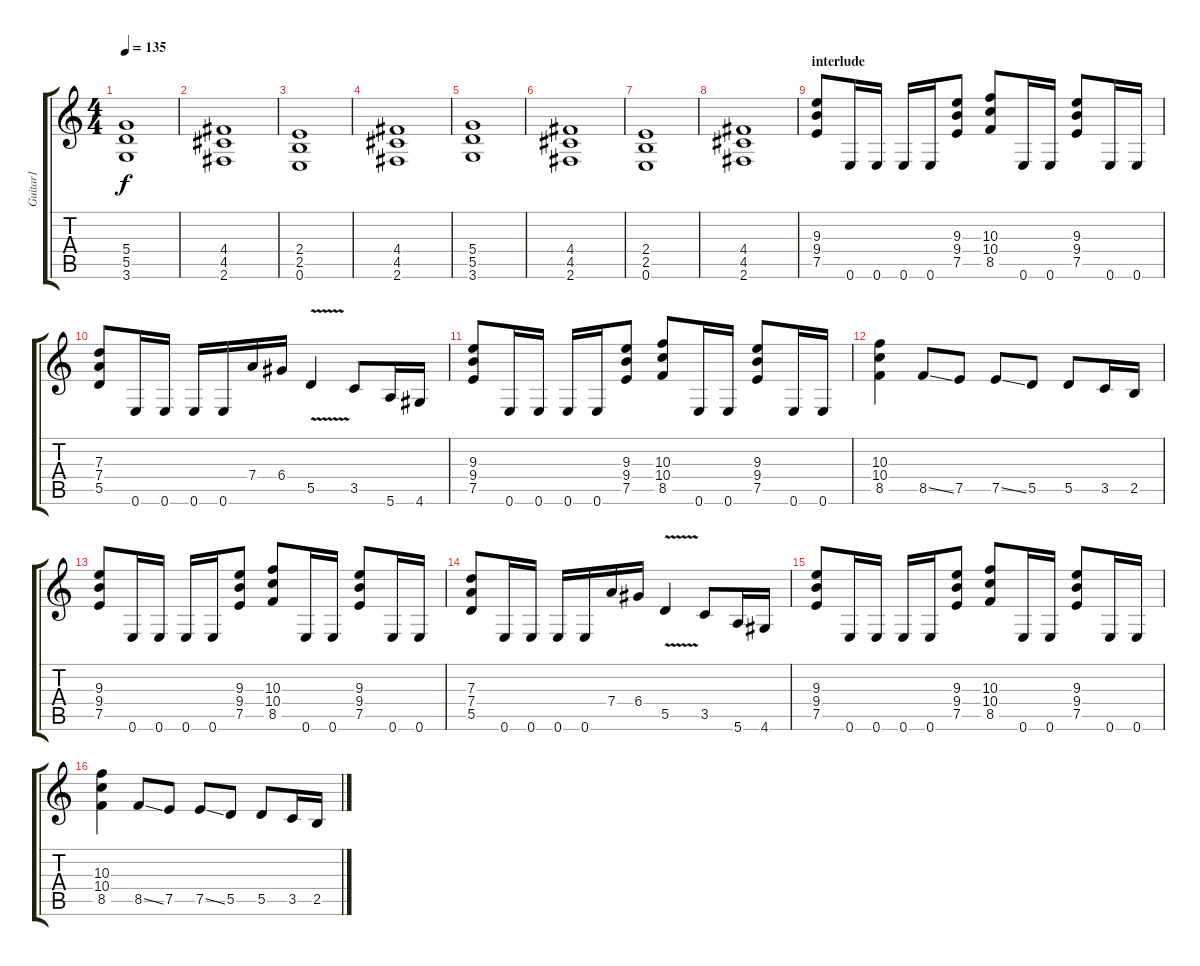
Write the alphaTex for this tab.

\track ("Guitar1" "Guitar1") {instrument overdrivenguitar}
\staff {score tabs}
\tuning (E4 B3 G3 D3 A2 E2) {hide}
\ts (4 4)
\tempo 135
\clef g2
\ks c
(5.4 5.5 3.6).1{dy f} |
(4.4 4.5 2.6).1 |
(2.4 2.5 0.6).1 |
(4.4 4.5 2.6).1 |
(5.4 5.5 3.6).1 |
(4.4 4.5 2.6).1 |
(2.4 2.5 0.6).1 |
(4.4 4.5 2.6).1 |
\section ("" "interlude")
(9.3 9.4 7.5).8 0.6.16 0.6.16 0.6.16 0.6.16 (9.3 9.4 7.5).8 (10.3 10.4 8.5).8 0.6.16 0.6.16 (9.3 9.4 7.5).8 0.6.16 0.6.16 |
(7.3 7.4 5.5).8 0.6.16 0.6.16 0.6.16 0.6.16 7.4.16 6.4.16 5.5{v}.4 3.5.8 5.6.16 4.6.16 |
(9.3 9.4 7.5).8 0.6.16 0.6.16 0.6.16 0.6.16 (9.3 9.4 7.5).8 (10.3 10.4 8.5).8 0.6.16 0.6.16 (9.3 9.4 7.5).8 0.6.16 0.6.16 |
(10.3 10.4 8.5).4 8.5{ss}.8 7.5.8 7.5{ss}.8 5.5.8 5.5.8 3.5.16 2.5.16 |
(9.3 9.4 7.5).8 0.6.16 0.6.16 0.6.16 0.6.16 (9.3 9.4 7.5).8 (10.3 10.4 8.5).8 0.6.16 0.6.16 (9.3 9.4 7.5).8 0.6.16 0.6.16 |
(7.3 7.4 5.5).8 0.6.16 0.6.16 0.6.16 0.6.16 7.4.16 6.4.16 5.5{v}.4 3.5.8 5.6.16 4.6.16 |
(9.3 9.4 7.5).8 0.6.16 0.6.16 0.6.16 0.6.16 (9.3 9.4 7.5).8 (10.3 10.4 8.5).8 0.6.16 0.6.16 (9.3 9.4 7.5).8 0.6.16 0.6.16 |
(10.3 10.4 8.5).4 8.5{ss}.8 7.5.8 7.5{ss}.8 5.5.8 5.5.8 3.5.16 2.5.16
